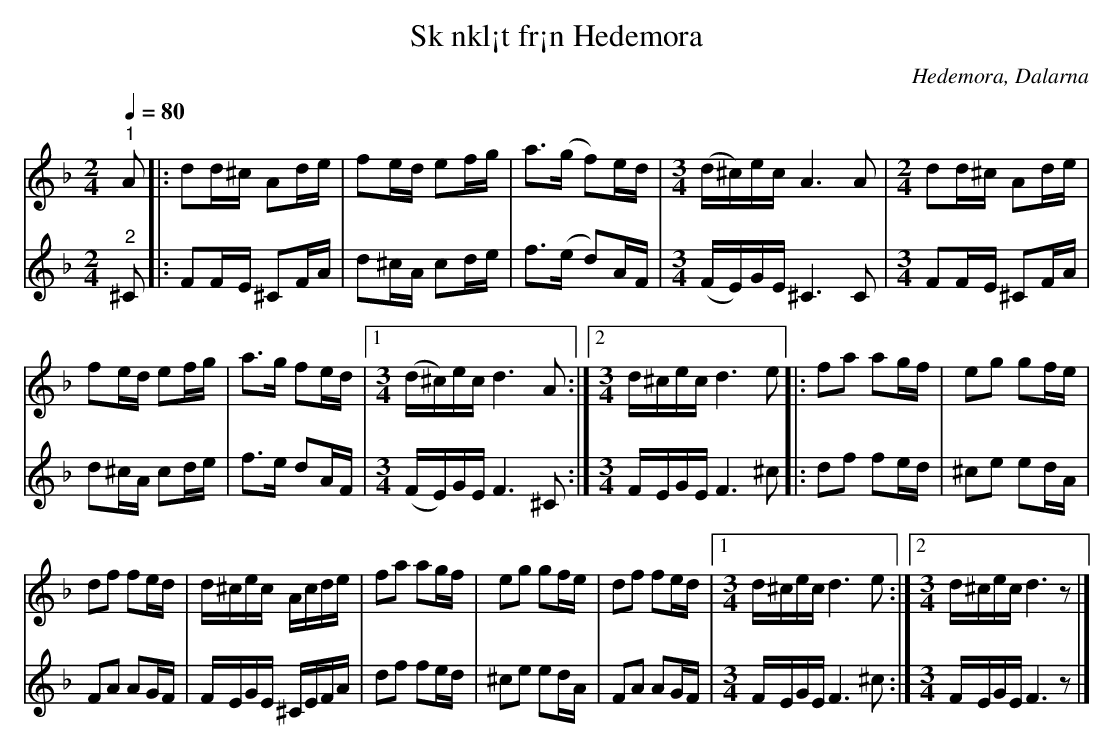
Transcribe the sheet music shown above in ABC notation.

X:1
T:Sk nkl¡t fr¡n Hedemora
L:1/16
O:Hedemora, Dalarna
Q:1/4=80
M:2/4
K:F
V:1
"^1" A2 [|: d2d^c A2de | f2ed e2fg | a2>(g2 f2)ed |[M:3/4] (d^c)ec A6 A2|[M:2/4] d2d^c A2de |
f2ed e2fg | a2>g2 f2ed |1[M:3/4] (d^c)ec d6 A2 :|]2[M:3/4] d^cec d6 e2 [|:f2a2 a2gf | e2g2 g2fe |
d2f2 f2ed | d^cec Acde | f2a2 a2gf | e2g2 g2fe | d2f2 f2ed |1[M:3/4] d^cecd6 e2 :|]2[M:3/4] d^cec d6 z2 |]
V:2
"^2" ^C2  [|:  F2FE ^C2FA  |  d2^cA c2de  |  f2>(e2 d2)AF  | [M:3/4] (FE)GE ^C6 C2  | [M:3/4] F2FE ^C2FA  |
d2^cA c2de  |  f2>e2 d2AF  |1 [M:3/4] (FE)GE F6 ^C2  :|]2 [M:3/4] FEGE F6^c2  [|:  d2f2 f2ed  |  ^c2e2 e2dA  |
F2A2 A2GF  |  FEGE ^CEFA  |  d2f2 f2ed  |  ^c2e2 e2dA  |  F2A2 A2GF  |1[M:3/4] FEGE F6 ^c2  :|]2[M:3/4] FEGE F6 z2  |]
